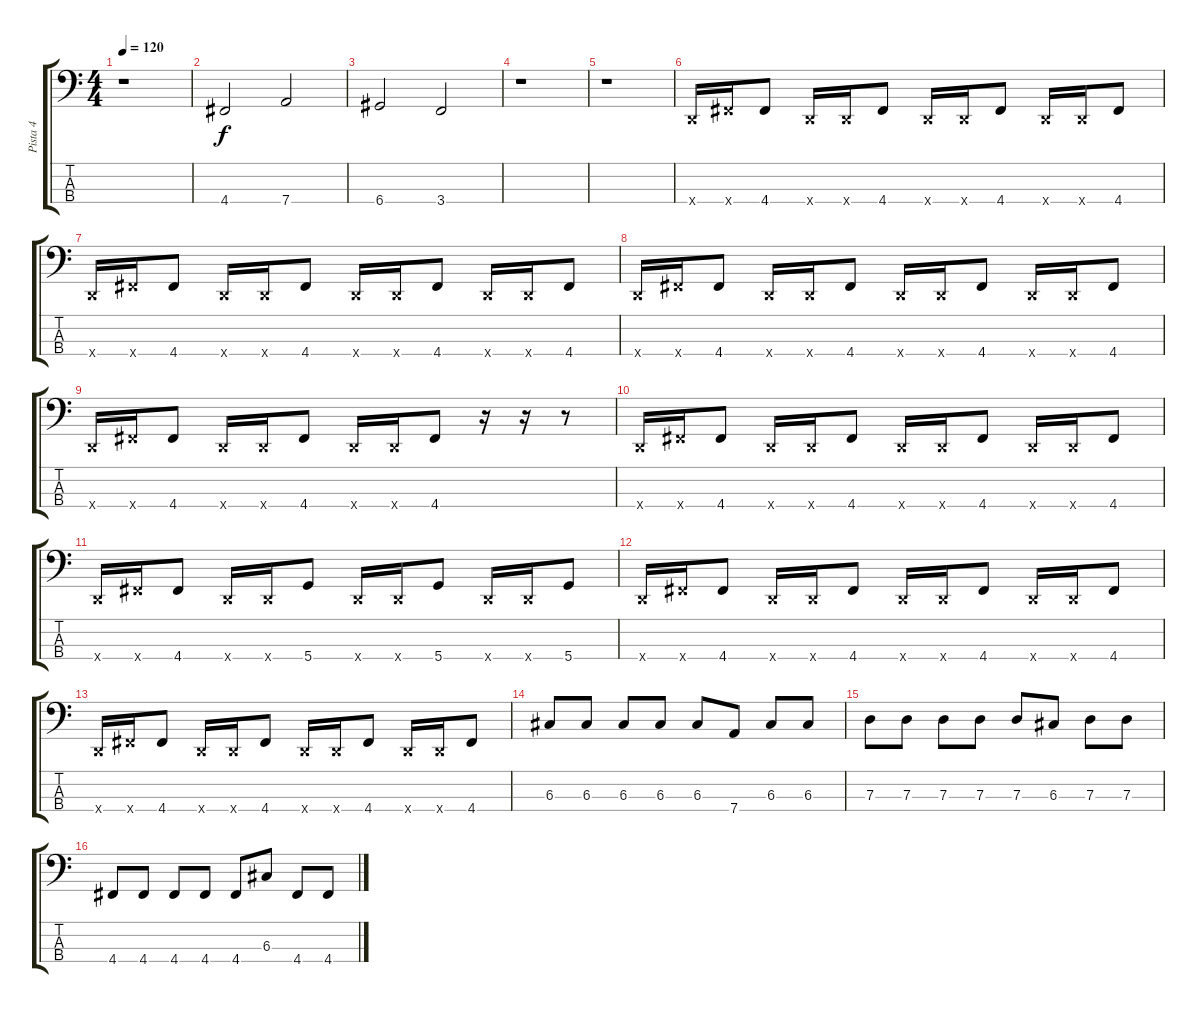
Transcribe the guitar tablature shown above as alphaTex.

\track ("Pista 4" "Pista 4") {instrument electricbasspick}
\staff {score tabs}
\tuning (F2 C2 G1 D1) {hide}
\ts (4 4)
\tempo 120
\clef f4
\ks c
r.1{dy f} |
4.4.2 7.4.2 |
6.4.2 3.4.2 |
r.1 |
r.1 |
0.4{x}.16 4.4{x}.16 4.4.8 0.4{x}.16 0.4{x}.16 4.4.8 0.4{x}.16 0.4{x}.16 4.4.8 0.4{x}.16 0.4{x}.16 4.4.8 |
0.4{x}.16 4.4{x}.16 4.4.8 0.4{x}.16 0.4{x}.16 4.4.8 0.4{x}.16 0.4{x}.16 4.4.8 0.4{x}.16 0.4{x}.16 4.4.8 |
0.4{x}.16 4.4{x}.16 4.4.8 0.4{x}.16 0.4{x}.16 4.4.8 0.4{x}.16 0.4{x}.16 4.4.8 0.4{x}.16 0.4{x}.16 4.4.8 |
0.4{x}.16 4.4{x}.16 4.4.8 0.4{x}.16 0.4{x}.16 4.4.8 0.4{x}.16 0.4{x}.16 4.4.8 r.16 r.16 r.8 |
0.4{x}.16 4.4{x}.16 4.4.8 0.4{x}.16 0.4{x}.16 4.4.8 0.4{x}.16 0.4{x}.16 4.4.8 0.4{x}.16 0.4{x}.16 4.4.8 |
0.4{x}.16 4.4{x}.16 4.4.8 0.4{x}.16 0.4{x}.16 5.4.8 0.4{x}.16 0.4{x}.16 5.4.8 0.4{x}.16 0.4{x}.16 5.4.8 |
0.4{x}.16 4.4{x}.16 4.4.8 0.4{x}.16 0.4{x}.16 4.4.8 0.4{x}.16 0.4{x}.16 4.4.8 0.4{x}.16 0.4{x}.16 4.4.8 |
0.4{x}.16 4.4{x}.16 4.4.8 0.4{x}.16 0.4{x}.16 4.4.8 0.4{x}.16 0.4{x}.16 4.4.8 0.4{x}.16 0.4{x}.16 4.4.8 |
6.3.8 6.3.8 6.3.8 6.3.8 6.3.8 7.4.8 6.3.8 6.3.8 |
7.3.8 7.3.8 7.3.8 7.3.8 7.3.8 6.3.8 7.3.8 7.3.8 |
4.4.8 4.4.8 4.4.8 4.4.8 4.4.8 6.3.8 4.4.8 4.4.8
